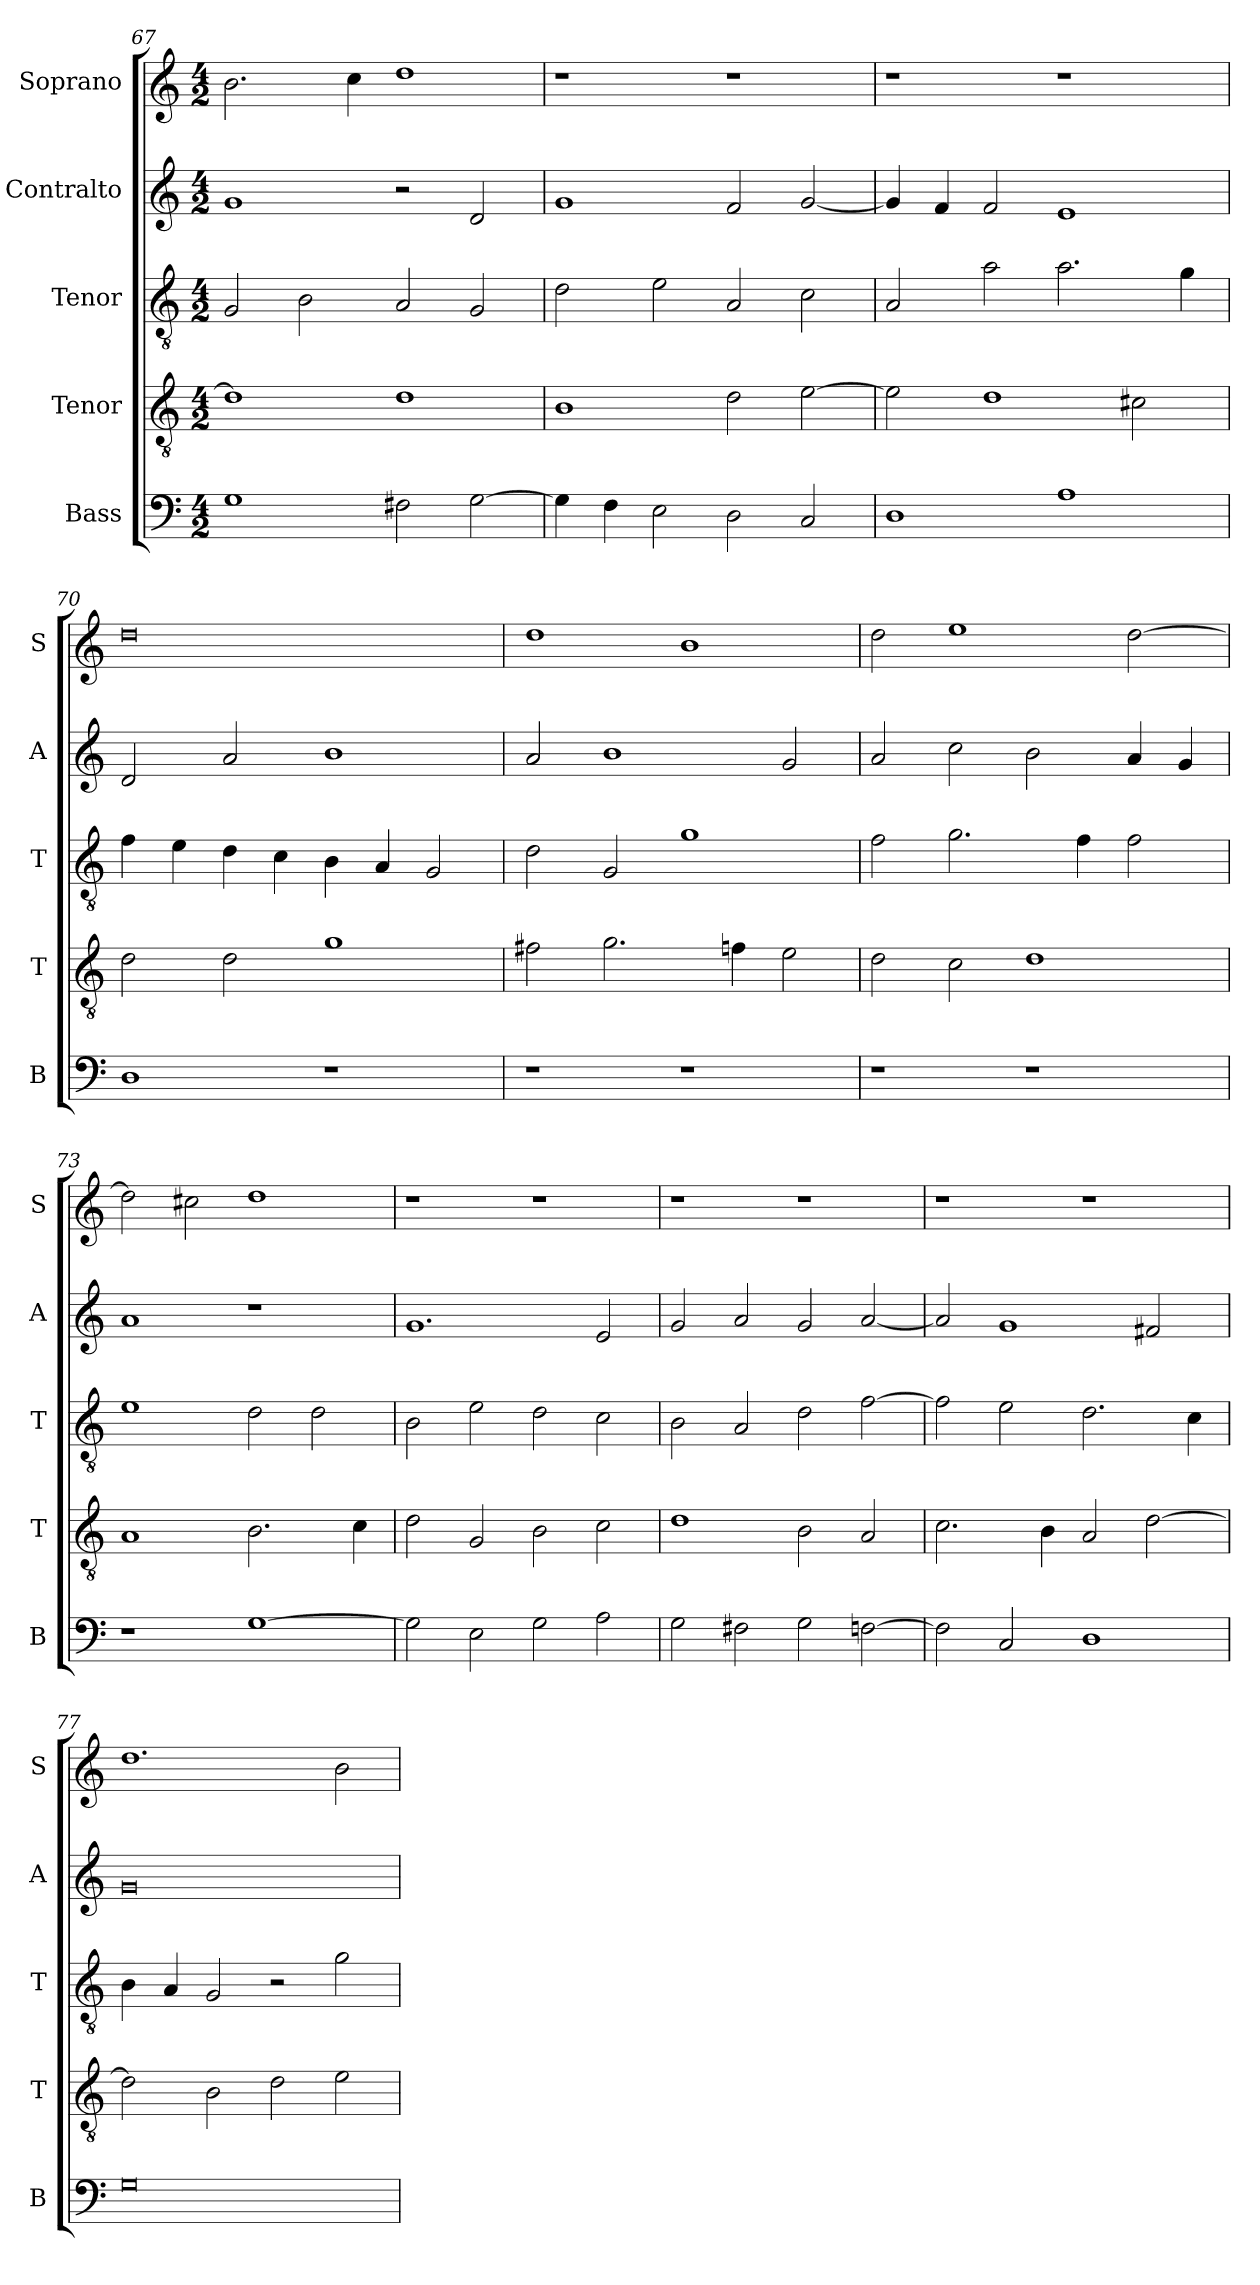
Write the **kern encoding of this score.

**kern	**kern	**kern	**kern	**kern
*part5	*part4	*part3	*part2	*part1
*staff5	*staff4	*staff3	*staff2	*staff1
*I"Bass	*I"Tenor	*I"Tenor	*I"Contralto	*I"Soprano
*I'B	*I'T	*I'T	*I'A	*I'S
*clefF4	*clefGv2	*clefGv2	*clefG2	*clefG2
*k[]	*k[]	*k[]	*k[]	*k[]
*G:mix	*G:mix	*G:mix	*G:mix	*G:mix
*M4/2	*M4/2	*M4/2	*M4/2	*M4/2
=67	=67	=67	=67	=67
1G	1d]	2G	1g	2.b
.	.	2B	.	.
.	.	.	.	4cc
2F#X	1d	2A	2r	1dd
[2G	.	2G	2d	.
=68	=68	=68	=68	=68
4G]	1B	2d	1g	1r
4F	.	.	.	.
2E	.	2e	.	.
2D	2d	2A	2f	1r
2C	[2e	2c	[2g	.
=69	=69	=69	=69	=69
1D	2e]	2A	4g]	1r
.	.	.	4f	.
.	1d	2a	2f	.
1A	.	2.a	1e	1r
.	2c#X	.	.	.
.	.	4g	.	.
=70	=70	=70	=70	=70
1D	2d	4f	2d	0dd
.	.	4e	.	.
.	2d	4d	2a	.
.	.	4c	.	.
1r	1g	4B	1b	.
.	.	4A	.	.
.	.	2G	.	.
=71	=71	=71	=71	=71
1r	2f#X	2d	2a	1dd
.	2.g	2G	1b	.
1r	.	1g	.	1b
.	4fn	.	.	.
.	2e	.	2g	.
=72	=72	=72	=72	=72
1r	2d	2f	2a	2dd
.	2c	2.g	2cc	1ee
1r	1d	.	2b	.
.	.	4f	.	.
.	.	2f	4a	[2dd
.	.	.	4g	.
=73	=73	=73	=73	=73
1r	1A	1e	1a	2dd]
.	.	.	.	2cc#X
[1G	2.B	2d	1r	1dd
.	.	2d	.	.
.	4c	.	.	.
=74	=74	=74	=74	=74
2G]	2d	2B	1.g	1r
2E	2G	2e	.	.
2G	2B	2d	.	1r
2A	2c	2c	2e	.
=75	=75	=75	=75	=75
2G	1d	2B	2g	1r
2F#X	.	2A	2a	.
2G	2B	2d	2g	1r
[2Fn	2A	[2f	[2a	.
=76	=76	=76	=76	=76
2F]	2.c	2f]	2a]	1r
2C	.	2e	1g	.
.	4B	.	.	.
1D	2A	2.d	.	1r
.	[2d	.	2f#X	.
.	.	4c	.	.
=77	=77	=77	=77	=77
0G	2d]	4B	0g	1.dd
.	.	4A	.	.
.	2B	2G	.	.
.	2d	2r	.	.
.	2e	2g	.	2b
=	=	=	=	=
*-	*-	*-	*-	*-
